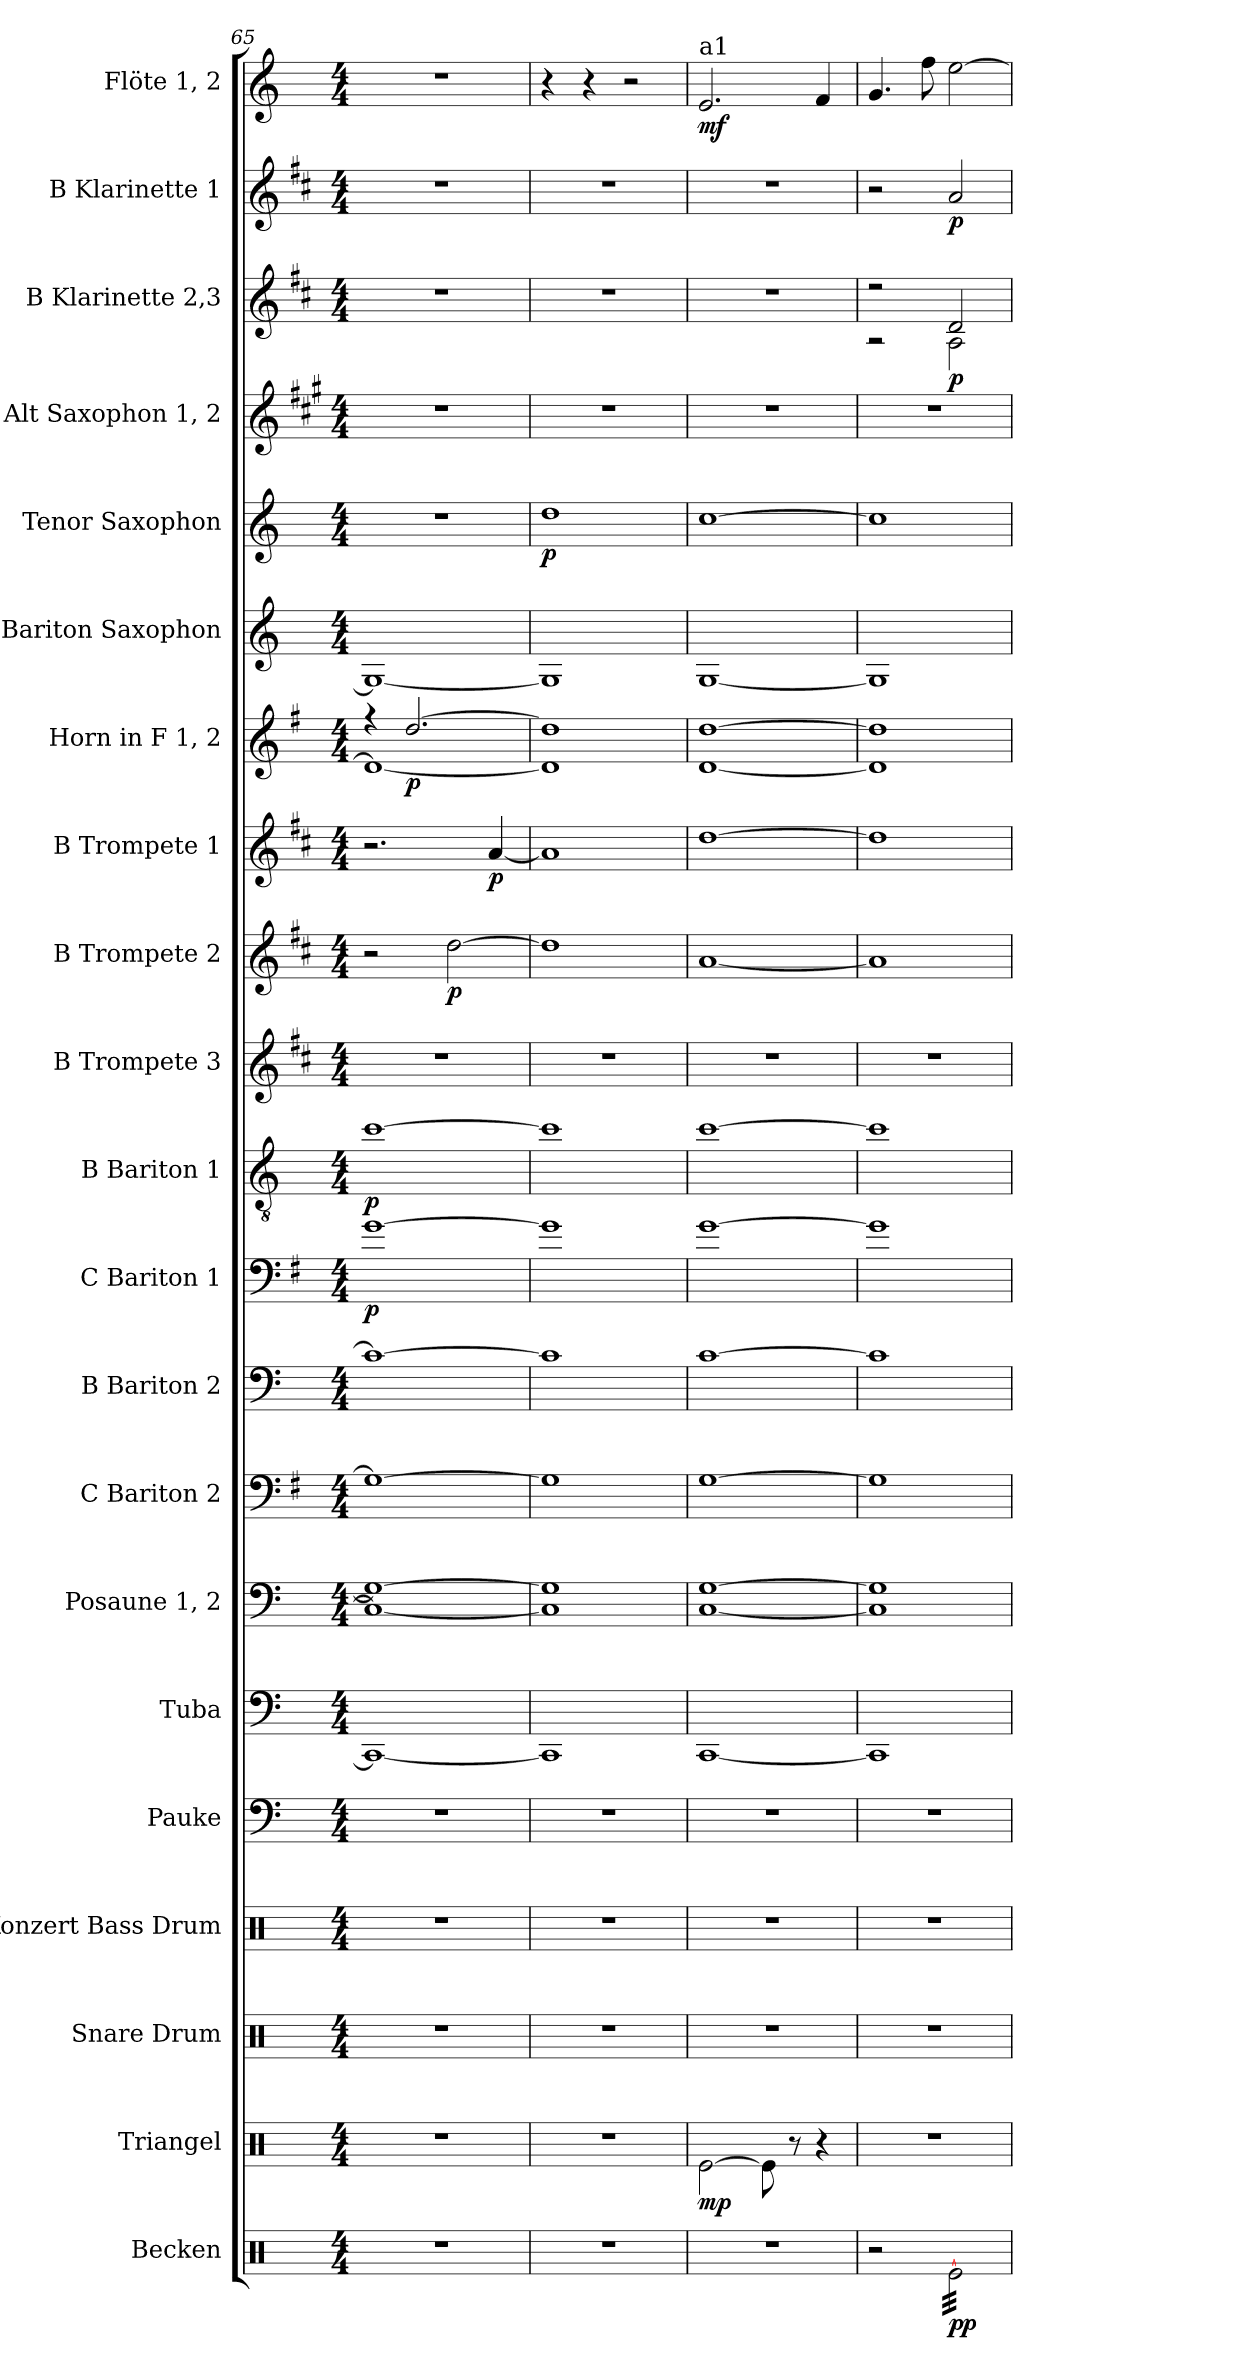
**kern	**dynam	**kern	**dynam	**kern	**kern	**kern	**kern	**kern	**kern	**kern	**kern	**dynam	**kern	**dynam	**kern	**kern	**dynam	**kern	**dynam	**kern	**dynam	**kern	**kern	**dynam	**kern	**kern	**dynam	**kern	**dynam	**kern	**dynam
*part21	*part21	*part20	*part20	*part19	*part18	*part17	*part16	*part15	*part14	*part13	*part12	*part12	*part11	*part11	*part10	*part9	*part9	*part8	*part8	*part7	*part7	*part6	*part5	*part5	*part4	*part3	*part3	*part2	*part2	*part1	*part1
*staff21	*staff21	*staff20	*staff20	*staff19	*staff18	*staff17	*staff16	*staff15	*staff14	*staff13	*staff12	*staff12	*staff11	*staff11	*staff10	*staff9	*staff9	*staff8	*staff8	*staff7	*staff7	*staff6	*staff5	*staff5	*staff4	*staff3	*staff3	*staff2	*staff2	*staff1	*staff1
*I"Becken	*	*I"Triangel	*	*I"Snare Drum	*I"Konzert Bass Drum	*I"Pauke	*I"Tuba	*I"Posaune 1, 2	*I"C Bariton 2	*I"B Bariton 2	*I"C Bariton 1	*	*I"B Bariton 1	*	*I"B Trompete 3	*I"B Trompete 2	*	*I"B Trompete 1	*	*I"Horn in F 1, 2	*	*I"Bariton Saxophon	*I"Tenor Saxophon	*	*I"Alt Saxophon 1, 2	*I"B Klarinette 2,3	*	*I"B Klarinette 1	*	*I"Flöte 1, 2	*
*I'Bkn.	*	*I'Trgl.	*	*I'Sn. Dr.	*I'Kon. BD	*I'Pk.	*I'Tba.	*I'Psn. 1, 2	*I'C Bar. 2	*I'B Bar. 2	*I'C Bar. 1	*	*I'B Bar. 1	*	*I'B Tpt. 3	*I'B Tpt. 2	*	*I'B Tpt. 1	*	*	*	*I'Bar. Sax.	*I'T. Sax.	*	*I'A. Sax. 1, 2	*I'B Kl. 2, 3	*	*I'B Kl. 1	*	*I'Fl.	*
*clefX	*	*clefX	*	*clefX	*clefX	*clefF4	*clefF4	*clefF4	*clefF4	*clefF4	*clefF4	*	*clefGv2	*	*clefG2	*clefG2	*	*clefG2	*	*clefG2	*	*clefG2	*clefG2	*	*clefG2	*clefG2	*	*clefG2	*	*clefG2	*
*	*	*	*	*	*	*	*	*	*ITrd4c7	*ITrd8c14	*ITrd4c7	*	*ITrd8c14	*	*ITrd1c2	*ITrd1c2	*	*ITrd1c2	*	*ITrd4c7	*	*ITrd12c21	*ITrd8c14	*	*ITrd5c9	*ITrd1c2	*	*ITrd1c2	*	*	*
*k[]	*	*k[]	*	*k[]	*k[]	*k[]	*k[]	*k[]	*k[]	*k[]	*k[]	*	*k[]	*	*k[]	*k[]	*	*k[]	*	*k[]	*	*k[]	*k[]	*	*k[]	*k[]	*	*k[]	*	*k[]	*
*M4/4	*	*M4/4	*	*M4/4	*M4/4	*M4/4	*M4/4	*M4/4	*M4/4	*M4/4	*M4/4	*	*M4/4	*	*M4/4	*M4/4	*	*M4/4	*	*M4/4	*	*M4/4	*M4/4	*	*M4/4	*M4/4	*	*M4/4	*	*M4/4	*
=65	=65	=65	=65	=65	=65	=65	=65	=65	=65	=65	=65	=65	=65	=65	=65	=65	=65	=65	=65	=65	=65	=65	=65	=65	=65	=65	=65	=65	=65	=65	=65
*	*	*	*	*	*	*	*	*^	*	*	*	*	*	*	*	*	*	*	*	*^	*	*	*	*	*	*	*	*	*	*	*
!	!	!	!	!	!	!	!	!	!	!	!	!	!LO:DY:b	!	!LO:DY:b	!	!	!	!	!	!	!	!	!	!	!	!	!	!	!	!	!	!
1r	.	1r	.	1r	1r	1r	1CC_	1G_	1C_	1C_	1C_	[1c	p	[1c	p	1r	2r	.	2.r	.	4r	1G_	.	1GG_	1r	.	1r	1r	.	1r	.	1r	.
!	!	!	!	!	!	!	!	!	!	!	!	!	!	!	!	!	!	!	!	!	!	!	!LO:DY:b	!	!	!	!	!	!	!	!	!	!
.	.	.	.	.	.	.	.	.	.	.	.	.	.	.	.	.	.	.	.	.	[2.g/	.	p	.	.	.	.	.	.	.	.	.	.
!	!	!	!	!	!	!	!	!	!	!	!	!	!	!	!	!	!	!LO:DY:b	!	!	!	!	!	!	!	!	!	!	!	!	!	!	!
.	.	.	.	.	.	.	.	.	.	.	.	.	.	.	.	.	[2cc\	p	.	.	.	.	.	.	.	.	.	.	.	.	.	.	.
!	!	!	!	!	!	!	!	!	!	!	!	!	!	!	!	!	!	!	!	!LO:DY:b	!	!	!	!	!	!	!	!	!	!	!	!	!
.	.	.	.	.	.	.	.	.	.	.	.	.	.	.	.	.	.	.	[4g/	p	.	.	.	.	.	.	.	.	.	.	.	.	.
=66	=66	=66	=66	=66	=66	=66	=66	=66	=66	=66	=66	=66	=66	=66	=66	=66	=66	=66	=66	=66	=66	=66	=66	=66	=66	=66	=66	=66	=66	=66	=66	=66	=66
!	!	!	!	!	!	!	!	!	!	!	!	!	!	!	!	!	!	!	!	!	!	!	!	!	!	!LO:DY:b	!	!	!	!	!	!	!
1r	.	1r	.	1r	1r	1r	1CC]	1G]	1C]	1C]	1C]	1c]	.	1c]	.	1r	1cc]	.	1g]	.	1g]	1G]	.	1GG]	1d	p	1r	1r	.	1r	.	4r	.
.	.	.	.	.	.	.	.	.	.	.	.	.	.	.	.	.	.	.	.	.	.	.	.	.	.	.	.	.	.	.	.	4r	.
.	.	.	.	.	.	.	.	.	.	.	.	.	.	.	.	.	.	.	.	.	.	.	.	.	.	.	.	.	.	.	.	2r	.
=67	=67	=67	=67	=67	=67	=67	=67	=67	=67	=67	=67	=67	=67	=67	=67	=67	=67	=67	=67	=67	=67	=67	=67	=67	=67	=67	=67	=67	=67	=67	=67	=67	=67
!	!	!	!	!	!	!	!	!	!	!	!	!	!	!	!	!	!	!	!	!	!	!	!	!	!	!	!	!	!	!	!	!LO:TX:a:t=a1	!
!	!	!	!LO:DY:b	!	!	!	!	!	!	!	!	!	!	!	!	!	!	!	!	!	!	!	!	!	!	!	!	!	!	!	!	!	!LO:DY:b
1r	.	[2Re\	mp	1r	1r	1r	[1CC	[1G	[1C	[1C	[1C	[1c	.	[1c	.	1r	[1g	.	[1cc	.	[1g	[1G	.	[1GG	[1c	.	1r	1r	.	1r	.	2.e/	mf
.	.	8Re\]	.	.	.	.	.	.	.	.	.	.	.	.	.	.	.	.	.	.	.	.	.	.	.	.	.	.	.	.	.	.	.
.	.	8r	.	.	.	.	.	.	.	.	.	.	.	.	.	.	.	.	.	.	.	.	.	.	.	.	.	.	.	.	.	.	.
.	.	4r	.	.	.	.	.	.	.	.	.	.	.	.	.	.	.	.	.	.	.	.	.	.	.	.	.	.	.	.	.	4f/	.
=68	=68	=68	=68	=68	=68	=68	=68	=68	=68	=68	=68	=68	=68	=68	=68	=68	=68	=68	=68	=68	=68	=68	=68	=68	=68	=68	=68	=68	=68	=68	=68	=68	=68
*	*	*	*	*	*	*	*	*	*	*	*	*	*	*	*	*	*	*	*	*	*	*	*	*	*	*	*	*^	*	*	*	*	*
2r	.	1r	.	1r	1r	1r	1CC]	1G]	1C]	1C]	1C]	1c]	.	1c]	.	1r	1g]	.	1cc]	.	1g]	1G]	.	1GG]	1c]	.	1r	2r	2r	.	2r	.	4.g/	.
.	.	.	.	.	.	.	.	.	.	.	.	.	.	.	.	.	.	.	.	.	.	.	.	.	.	.	.	.	.	.	.	.	8ff\	.
!	!LO:DY:b	!	!	!	!	!	!	!	!	!	!	!	!	!	!	!	!	!	!	!	!	!	!	!	!	!	!	!	!	!LO:DY:b	!	!LO:DY:b	!	!
*tremolo	*	*	*	*	*	*	*	*	*	*	*	*	*	*	*	*	*	*	*	*	*	*	*	*	*	*	*	*	*	*	*	*	*	*
[32Re\LLL	pp	.	.	.	.	.	.	.	.	.	.	.	.	.	.	.	.	.	.	.	.	.	.	.	.	.	.	2c/	2G\	p	2g/	p	[2ee\	.
32Re\	.	.	.	.	.	.	.	.	.	.	.	.	.	.	.	.	.	.	.	.	.	.	.	.	.	.	.	.	.	.	.	.	.	.
32Re\	.	.	.	.	.	.	.	.	.	.	.	.	.	.	.	.	.	.	.	.	.	.	.	.	.	.	.	.	.	.	.	.	.	.
32Re\	.	.	.	.	.	.	.	.	.	.	.	.	.	.	.	.	.	.	.	.	.	.	.	.	.	.	.	.	.	.	.	.	.	.
32Re\	.	.	.	.	.	.	.	.	.	.	.	.	.	.	.	.	.	.	.	.	.	.	.	.	.	.	.	.	.	.	.	.	.	.
32Re\	.	.	.	.	.	.	.	.	.	.	.	.	.	.	.	.	.	.	.	.	.	.	.	.	.	.	.	.	.	.	.	.	.	.
32Re\	.	.	.	.	.	.	.	.	.	.	.	.	.	.	.	.	.	.	.	.	.	.	.	.	.	.	.	.	.	.	.	.	.	.
32Re\	.	.	.	.	.	.	.	.	.	.	.	.	.	.	.	.	.	.	.	.	.	.	.	.	.	.	.	.	.	.	.	.	.	.
32Re\	.	.	.	.	.	.	.	.	.	.	.	.	.	.	.	.	.	.	.	.	.	.	.	.	.	.	.	.	.	.	.	.	.	.
32Re\	.	.	.	.	.	.	.	.	.	.	.	.	.	.	.	.	.	.	.	.	.	.	.	.	.	.	.	.	.	.	.	.	.	.
32Re\	.	.	.	.	.	.	.	.	.	.	.	.	.	.	.	.	.	.	.	.	.	.	.	.	.	.	.	.	.	.	.	.	.	.
32Re\	.	.	.	.	.	.	.	.	.	.	.	.	.	.	.	.	.	.	.	.	.	.	.	.	.	.	.	.	.	.	.	.	.	.
32Re\	.	.	.	.	.	.	.	.	.	.	.	.	.	.	.	.	.	.	.	.	.	.	.	.	.	.	.	.	.	.	.	.	.	.
32Re\	.	.	.	.	.	.	.	.	.	.	.	.	.	.	.	.	.	.	.	.	.	.	.	.	.	.	.	.	.	.	.	.	.	.
32Re\	.	.	.	.	.	.	.	.	.	.	.	.	.	.	.	.	.	.	.	.	.	.	.	.	.	.	.	.	.	.	.	.	.	.
32Re\JJJ	.	.	.	.	.	.	.	.	.	.	.	.	.	.	.	.	.	.	.	.	.	.	.	.	.	.	.	.	.	.	.	.	.	.
*Xtremolo	*	*	*	*	*	*	*	*	*	*	*	*	*	*	*	*	*	*	*	*	*	*	*	*	*	*	*	*	*	*	*	*	*	*
*	*	*	*	*	*	*	*	*v	*v	*	*	*	*	*	*	*	*	*	*	*	*v	*v	*	*	*	*	*	*v	*v	*	*	*	*	*
=	=	=	=	=	=	=	=	=	=	=	=	=	=	=	=	=	=	=	=	=	=	=	=	=	=	=	=	=	=	=	=
*-	*-	*-	*-	*-	*-	*-	*-	*-	*-	*-	*-	*-	*-	*-	*-	*-	*-	*-	*-	*-	*-	*-	*-	*-	*-	*-	*-	*-	*-	*-	*-
